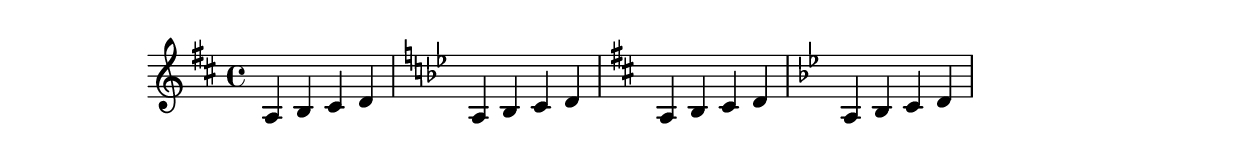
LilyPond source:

%% DO NOT EDIT this file manually; it is automatically
%% generated from LSR http://lsr.dsi.unimi.it
%% Make any changes in LSR itself, or in Documentation/snippets/new/ ,
%% and then run scripts/auxiliar/makelsr.py
%%
%% This file is in the public domain.
\version "2.14.0"

\header {
  lsrtags = "pitches"

%% Translation of GIT committish: 615cbf212fdaf0b220b3330da417d0c3602494f2
doctitlees = "Evitar que se impriman becuadros cuando cambia la armadura"

texidoces = "

Cuando cambia la armadura de la tonalidad, se imprimen becuadros
automáticamente para cancelar las alteraciones de las armaduras
anteriores.  Esto se puede evitar estableciendo al valor @qq{falso} la
propiedad @code{printKeyCancellation} del contexto @code{Staff}.

"


%% Translation of GIT committish: 0a868be38a775ecb1ef935b079000cebbc64de40
doctitlede = "Auflösungzeichen nicht setzen wenn die Tonart wechselt"

texidocde = "
Wenn die Tonart wechselt, werden automatisch Auflösungszeichen ausgegeben,
um Versetzungszeichen der vorherigen Tonart aufzulösen.  Das kann
verhindert werden, indem die @code{printKeyCancellation}-Eigenschaft
im @code{Staff}-Kontext auf \"false\" gesetzt wird.
"

%% Translation of GIT committish: 4ab2514496ac3d88a9f3121a76f890c97cedcf4e
  texidocfr = "
Après un changement de tonalité, un bécarre est imprimé pour annuler
toute altération précédente.  Ceci peut être supprimé en réglant à
@code{\"false\"} la propriété @code{printKeyCancellation} du contexte
@code{Staff}.

"

  doctitlefr = "Suppression des bécarres superflus après un changement de
tonalité"

  texidoc = "
When the key signature changes, natural signs are automatically printed
to cancel any accidentals from previous key signatures.  This may be
prevented by setting to @code{f} the @code{printKeyCancellation}
property in the @code{Staff} context.

"
  doctitle = "Preventing natural signs from being printed when the key signature changes"
} % begin verbatim

\relative c' {
  \key d \major
  a4 b cis d
  \key g \minor
  a4 bes c d
  \set Staff.printKeyCancellation = ##f
  \key d \major
  a4 b cis d
  \key g \minor
  a4 bes c d
}

